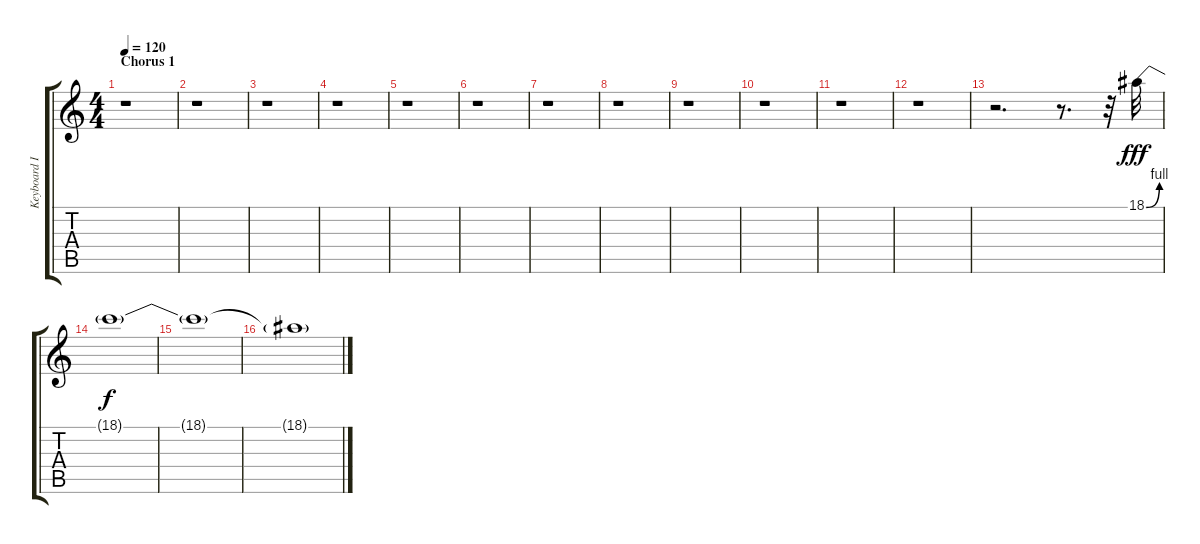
\track ("Keyboard Interludes" "Keyboard I") {instrument seashore}
\staff {score tabs}
\tuning (E4 B3 G3 D3 A2 E2) {hide}
\ts (4 4)
\section ("" "Chorus 1")
\tempo 120
\clef g2
\ks c
r.1{dy f} |
r.1 |
r.1 |
r.1 |
r.1 |
r.1 |
r.1 |
r.1 |
r.1 |
r.1 |
r.1 |
r.1 |
r.2{d} r.8{d} r.32 18.1{be (bend 0 0 60 4)}.32{dy fff} |
18.1{t}.1{dy f} |
18.1{t}.1 |
18.1{t}.1
